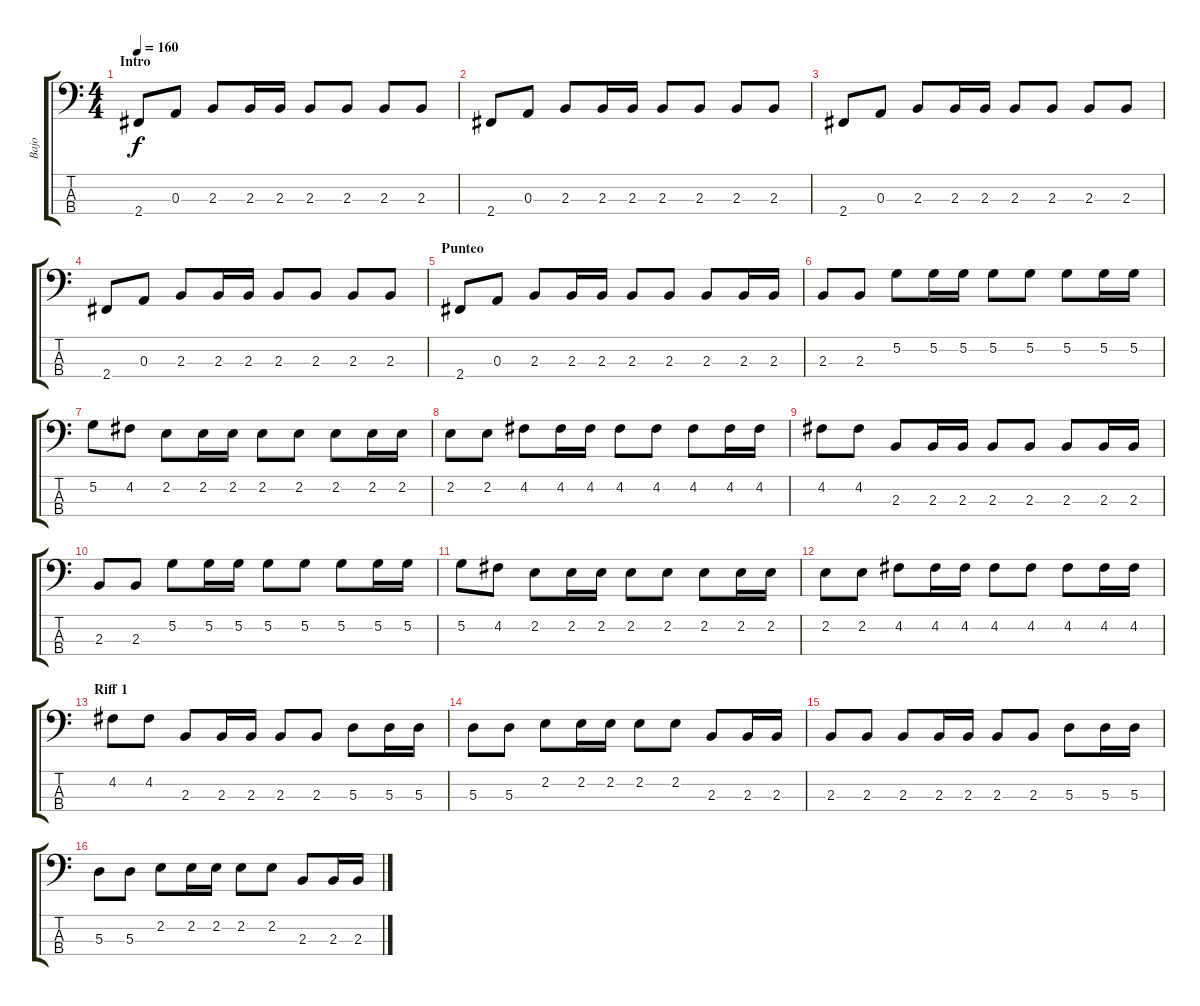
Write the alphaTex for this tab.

\track ("Bajo" "Bajo") {instrument electricbasspick}
\staff {score tabs}
\tuning (G2 D2 A1 E1) {hide}
\ts (4 4)
\section ("" "Intro")
\tempo 160
\clef f4
\ks c
2.4.8{dy f instrument electricbasspick} 0.3.8 2.3.8 2.3.16 2.3.16 2.3.8 2.3.8 2.3.8 2.3.8 |
2.4.8 0.3.8 2.3.8 2.3.16 2.3.16 2.3.8 2.3.8 2.3.8 2.3.8 |
2.4.8 0.3.8 2.3.8 2.3.16 2.3.16 2.3.8 2.3.8 2.3.8 2.3.8 |
2.4.8 0.3.8 2.3.8 2.3.16 2.3.16 2.3.8 2.3.8 2.3.8 2.3.8 |
\section ("" "Punteo")
2.4.8 0.3.8 2.3.8 2.3.16 2.3.16 2.3.8 2.3.8 2.3.8 2.3.16 2.3.16 |
2.3.8 2.3.8 5.2.8 5.2.16 5.2.16 5.2.8 5.2.8 5.2.8 5.2.16 5.2.16 |
5.2.8 4.2.8 2.2.8 2.2.16 2.2.16 2.2.8 2.2.8 2.2.8 2.2.16 2.2.16 |
2.2.8 2.2.8 4.2.8 4.2.16 4.2.16 4.2.8 4.2.8 4.2.8 4.2.16 4.2.16 |
4.2.8 4.2.8 2.3.8 2.3.16 2.3.16 2.3.8 2.3.8 2.3.8 2.3.16 2.3.16 |
2.3.8 2.3.8 5.2.8 5.2.16 5.2.16 5.2.8 5.2.8 5.2.8 5.2.16 5.2.16 |
5.2.8 4.2.8 2.2.8 2.2.16 2.2.16 2.2.8 2.2.8 2.2.8 2.2.16 2.2.16 |
2.2.8 2.2.8 4.2.8 4.2.16 4.2.16 4.2.8 4.2.8 4.2.8 4.2.16 4.2.16 |
\section ("" "Riff 1")
4.2.8 4.2.8 2.3.8 2.3.16 2.3.16 2.3.8 2.3.8 5.3.8 5.3.16 5.3.16 |
5.3.8 5.3.8 2.2.8 2.2.16 2.2.16 2.2.8 2.2.8 2.3.8 2.3.16 2.3.16 |
2.3.8 2.3.8 2.3.8 2.3.16 2.3.16 2.3.8 2.3.8 5.3.8 5.3.16 5.3.16 |
5.3.8 5.3.8 2.2.8 2.2.16 2.2.16 2.2.8 2.2.8 2.3.8 2.3.16 2.3.16
